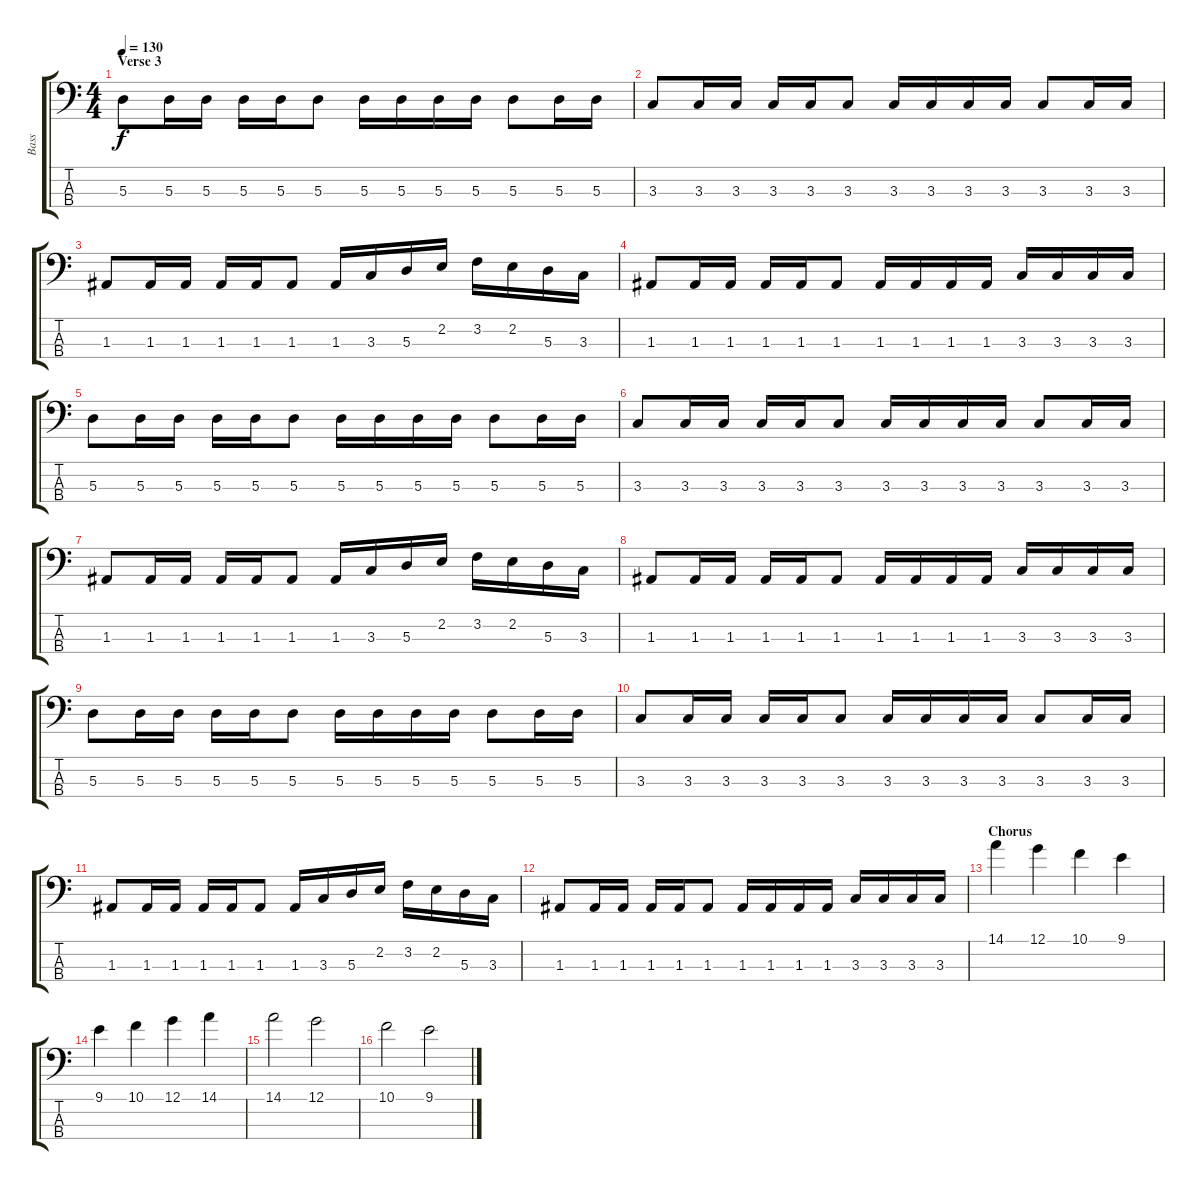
\track ("Bass" "Bass") {instrument electricbasspick}
\staff {score tabs}
\tuning (G2 D2 A1 E1) {hide}
\ts (4 4)
\section ("" "Verse 3")
\tempo 130
\clef f4
\ks c
5.3.8{dy f} 5.3.16 5.3.16 5.3.16 5.3.16 5.3.8 5.3.16 5.3.16 5.3.16 5.3.16 5.3.8 5.3.16 5.3.16 |
3.3.8 3.3.16 3.3.16 3.3.16 3.3.16 3.3.8 3.3.16 3.3.16 3.3.16 3.3.16 3.3.8 3.3.16 3.3.16 |
1.3.8 1.3.16 1.3.16 1.3.16 1.3.16 1.3.8 1.3.16 3.3.16 5.3.16 2.2.16 3.2.16 2.2.16 5.3.16 3.3.16 |
1.3.8 1.3.16 1.3.16 1.3.16 1.3.16 1.3.8 1.3.16 1.3.16 1.3.16 1.3.16 3.3.16 3.3.16 3.3.16 3.3.16 |
5.3.8 5.3.16 5.3.16 5.3.16 5.3.16 5.3.8 5.3.16 5.3.16 5.3.16 5.3.16 5.3.8 5.3.16 5.3.16 |
3.3.8 3.3.16 3.3.16 3.3.16 3.3.16 3.3.8 3.3.16 3.3.16 3.3.16 3.3.16 3.3.8 3.3.16 3.3.16 |
1.3.8 1.3.16 1.3.16 1.3.16 1.3.16 1.3.8 1.3.16 3.3.16 5.3.16 2.2.16 3.2.16 2.2.16 5.3.16 3.3.16 |
1.3.8 1.3.16 1.3.16 1.3.16 1.3.16 1.3.8 1.3.16 1.3.16 1.3.16 1.3.16 3.3.16 3.3.16 3.3.16 3.3.16 |
5.3.8 5.3.16 5.3.16 5.3.16 5.3.16 5.3.8 5.3.16 5.3.16 5.3.16 5.3.16 5.3.8 5.3.16 5.3.16 |
3.3.8 3.3.16 3.3.16 3.3.16 3.3.16 3.3.8 3.3.16 3.3.16 3.3.16 3.3.16 3.3.8 3.3.16 3.3.16 |
1.3.8 1.3.16 1.3.16 1.3.16 1.3.16 1.3.8 1.3.16 3.3.16 5.3.16 2.2.16 3.2.16 2.2.16 5.3.16 3.3.16 |
1.3.8 1.3.16 1.3.16 1.3.16 1.3.16 1.3.8 1.3.16 1.3.16 1.3.16 1.3.16 3.3.16 3.3.16 3.3.16 3.3.16 |
\section ("" "Chorus")
14.1.4 12.1.4 10.1.4 9.1.4 |
9.1.4 10.1.4 12.1.4 14.1.4 |
14.1.2 12.1.2 |
10.1.2 9.1.2
